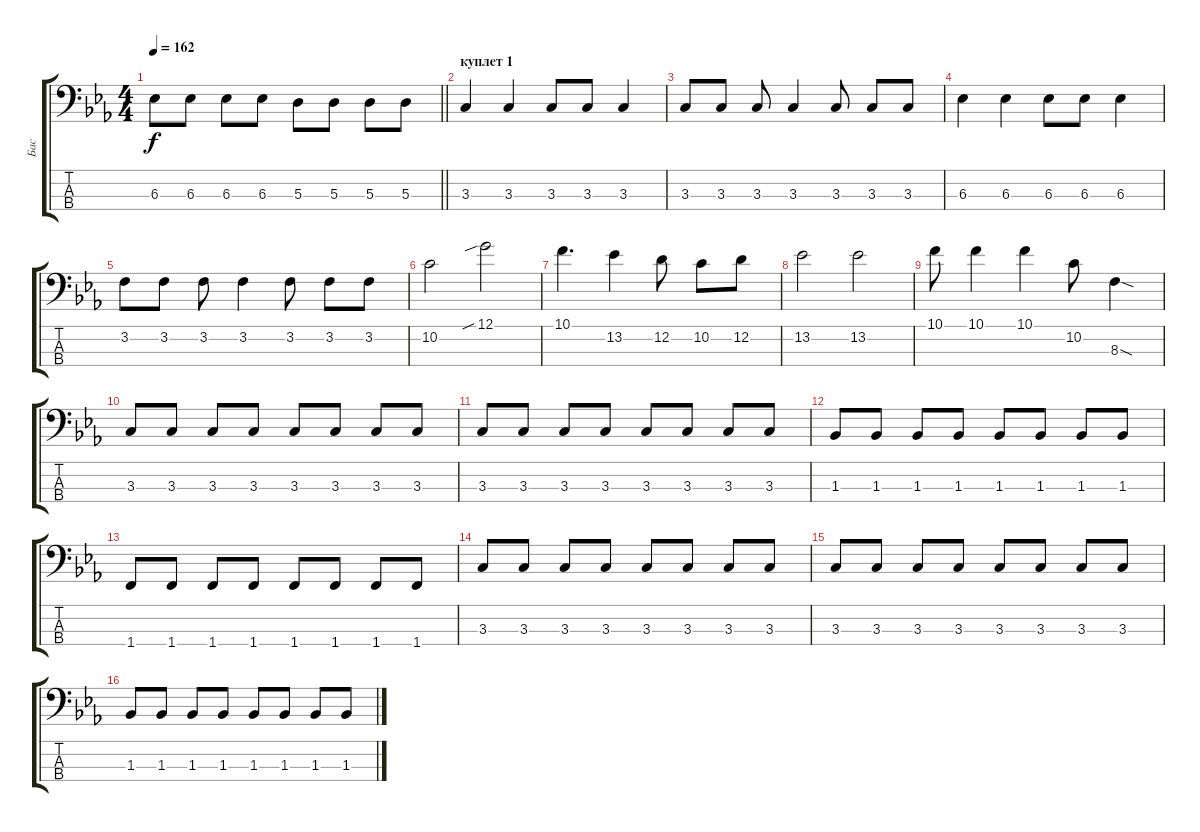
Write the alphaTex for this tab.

\track ("Бас" "Бас") {instrument electricbassfinger}
\staff {score tabs}
\tuning (G2 D2 A1 E1) {hide}
\ts (4 4)
\tempo 162
\clef f4
\barLineRight lightlight
\ks cminor
6.3.8{dy f} 6.3.8 6.3.8 6.3.8 5.3.8 5.3.8 5.3.8 5.3.8 |
\section ("" "куплет 1")
3.3.4 3.3.4 3.3.8 3.3.8 3.3.4 |
3.3.8 3.3.8 3.3.8 3.3.4 3.3.8 3.3.8 3.3.8 |
6.3.4 6.3.4 6.3.8 6.3.8 6.3.4 |
3.2.8 3.2.8 3.2.8 3.2.4 3.2.8 3.2.8 3.2.8 |
10.2.2 12.1{sib}.2 |
10.1.4{d} 13.2.4 12.2.8 10.2.8 12.2.8 |
13.2.2 13.2.2 |
10.1.8 10.1.4 10.1.4 10.2.8 8.3{sod}.4 |
3.3.8 3.3.8 3.3.8 3.3.8 3.3.8 3.3.8 3.3.8 3.3.8 |
3.3.8 3.3.8 3.3.8 3.3.8 3.3.8 3.3.8 3.3.8 3.3.8 |
1.3.8 1.3.8 1.3.8 1.3.8 1.3.8 1.3.8 1.3.8 1.3.8 |
1.4.8 1.4.8 1.4.8 1.4.8 1.4.8 1.4.8 1.4.8 1.4.8 |
3.3.8 3.3.8 3.3.8 3.3.8 3.3.8 3.3.8 3.3.8 3.3.8 |
3.3.8 3.3.8 3.3.8 3.3.8 3.3.8 3.3.8 3.3.8 3.3.8 |
1.3.8 1.3.8 1.3.8 1.3.8 1.3.8 1.3.8 1.3.8 1.3.8
